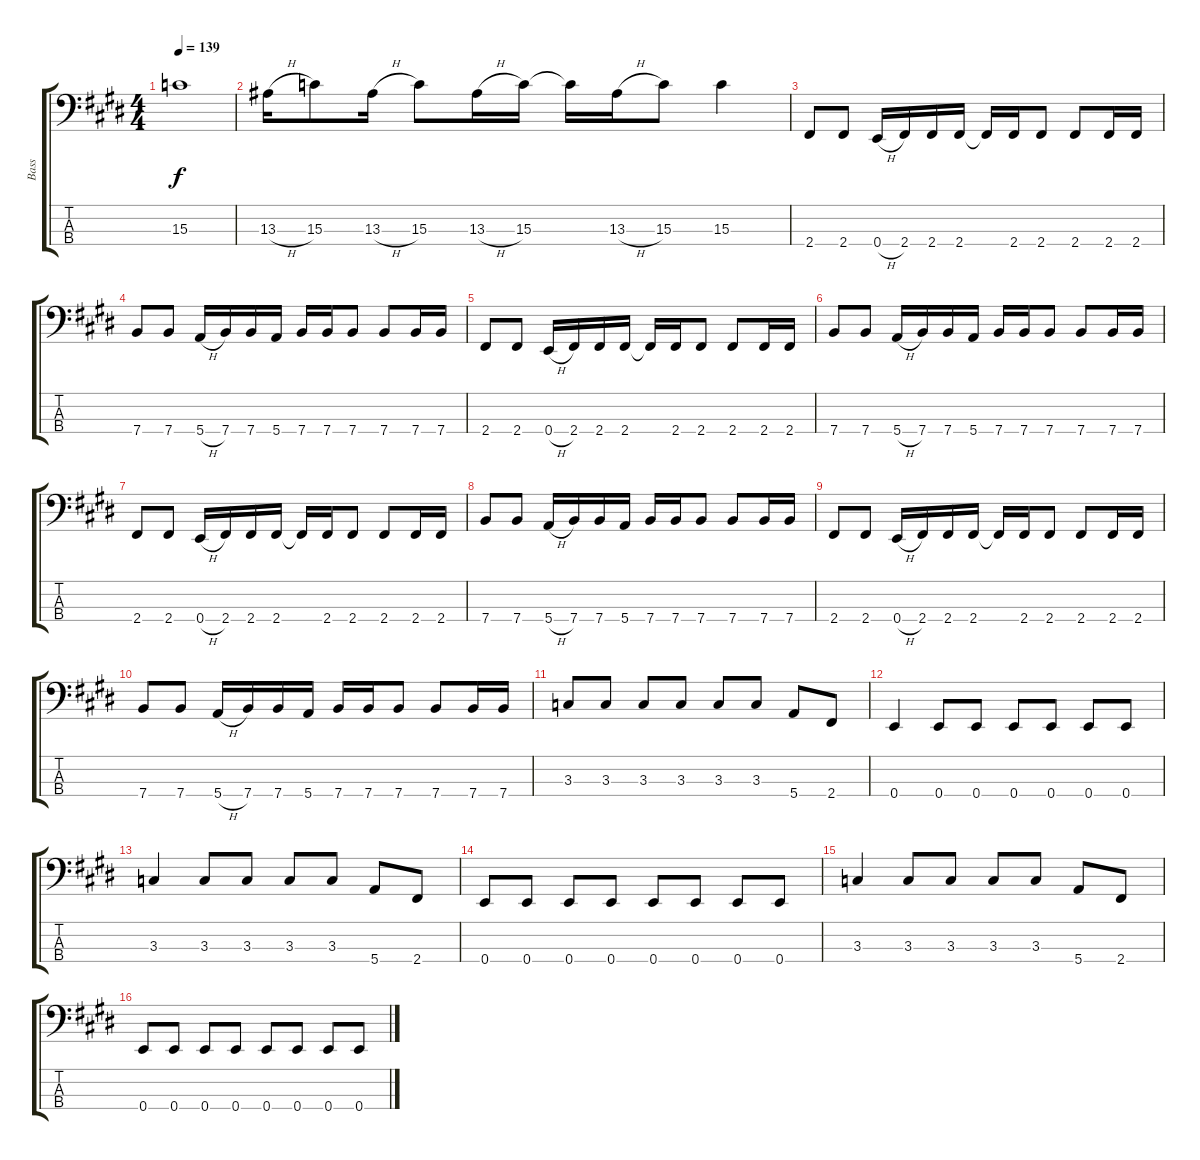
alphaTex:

\track ("Bass" "Bass") {instrument electricbasspick}
\staff {score tabs}
\tuning (G2 D2 A1 E1) {hide}
\ts (4 4)
\tempo 139
\clef f4
\ks e
15.3.1{dy f} |
13.3{h}.16 15.3.8 13.3{h}.16 15.3.8 13.3{h}.16 15.3.16 15.3{t}.16 13.3{h}.16 15.3.8 15.3.4 |
2.4.8 2.4.8 0.4{h}.16 2.4.16 2.4.16 2.4.16 2.4{t}.16 2.4.16 2.4.8 2.4.8 2.4.16 2.4.16 |
7.4.8 7.4.8 5.4{h}.16 7.4.16 7.4.16 5.4.16 7.4.16 7.4.16 7.4.8 7.4.8 7.4.16 7.4.16 |
2.4.8 2.4.8 0.4{h}.16 2.4.16 2.4.16 2.4.16 2.4{t}.16 2.4.16 2.4.8 2.4.8 2.4.16 2.4.16 |
7.4.8 7.4.8 5.4{h}.16 7.4.16 7.4.16 5.4.16 7.4.16 7.4.16 7.4.8 7.4.8 7.4.16 7.4.16 |
2.4.8 2.4.8 0.4{h}.16 2.4.16 2.4.16 2.4.16 2.4{t}.16 2.4.16 2.4.8 2.4.8 2.4.16 2.4.16 |
7.4.8 7.4.8 5.4{h}.16 7.4.16 7.4.16 5.4.16 7.4.16 7.4.16 7.4.8 7.4.8 7.4.16 7.4.16 |
2.4.8 2.4.8 0.4{h}.16 2.4.16 2.4.16 2.4.16 2.4{t}.16 2.4.16 2.4.8 2.4.8 2.4.16 2.4.16 |
7.4.8 7.4.8 5.4{h}.16 7.4.16 7.4.16 5.4.16 7.4.16 7.4.16 7.4.8 7.4.8 7.4.16 7.4.16 |
3.3.8 3.3.8 3.3.8 3.3.8 3.3.8 3.3.8 5.4.8 2.4.8 |
0.4.4 0.4.8 0.4.8 0.4.8 0.4.8 0.4.8 0.4.8 |
3.3.4 3.3.8 3.3.8 3.3.8 3.3.8 5.4.8 2.4.8 |
0.4.8 0.4.8 0.4.8 0.4.8 0.4.8 0.4.8 0.4.8 0.4.8 |
3.3.4 3.3.8 3.3.8 3.3.8 3.3.8 5.4.8 2.4.8 |
0.4.8 0.4.8 0.4.8 0.4.8 0.4.8 0.4.8 0.4.8 0.4.8
